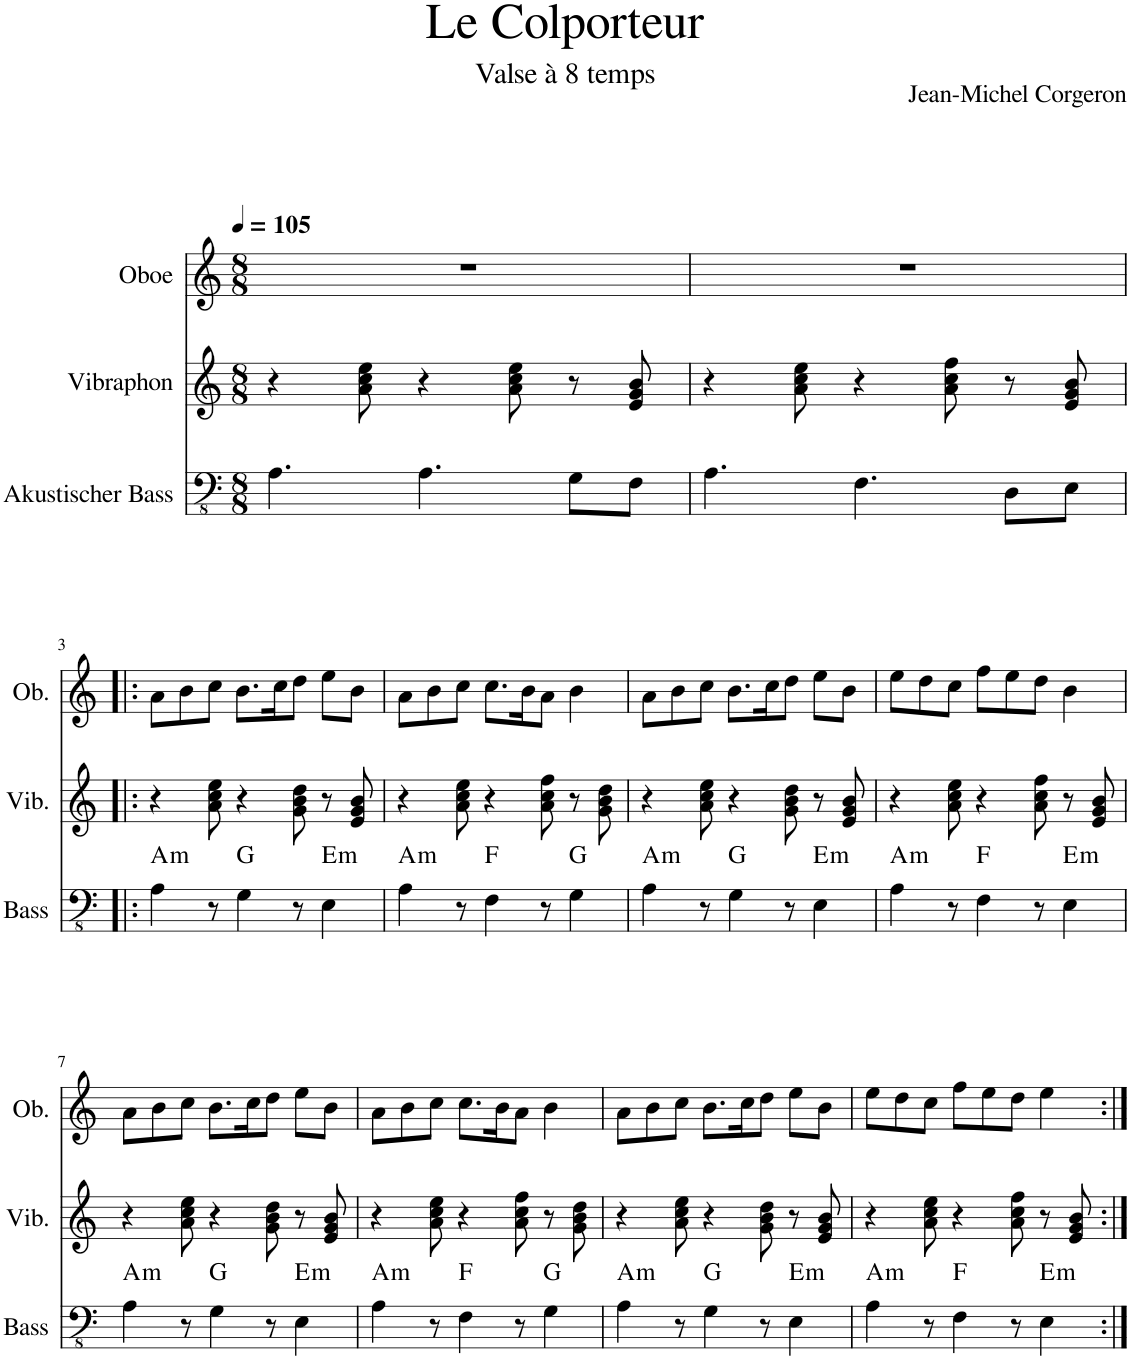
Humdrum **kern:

**kern	**harte	**kern	**kern
*part3	*part3	*part2	*part1
*staff3	*	*staff2	*staff1
*I"Akustischer Bass	*	*I"Vibraphon	*I"Oboe
*I'Bass	*	*I'Vib.	*I'Ob.
*clefFv4	*	*clefG2	*clefG2
*k[]	*	*k[]	*k[]
*M8/8	*	*M8/8	*M8/8
*MM105	*	*MM105	*MM105
=1	=1	=1	=1
4.AA\	.	4r	1r
.	.	8a\ 8cc\ 8ee\	.
4.AA\	.	4r	.
.	.	8a\ 8cc\ 8ee\	.
8GG\L	.	8r	.
8FF\J	.	8e/ 8g/ 8b/	.
=2	=2	=2	=2
4.AA\	.	4r	1r
.	.	8a\ 8cc\ 8ee\	.
4.FF\	.	4r	.
.	.	8a\ 8cc\ 8ff\	.
8DD\L	.	8r	.
8EE\J	.	8e/ 8g/ 8b/	.
!!LO:LB:g=z
=3!|:	=3!|:	=3!|:	=3!|:
!	!LO:H:kt=m	!	!
4AA\	A:min	4r	8a\L
.	.	.	8b\
8r	.	8a\ 8cc\ 8ee\	8cc\J
4GG\	G:maj	4r	8.b\L
.	.	.	16cc\K
8r	.	8g\ 8b\ 8dd\	8dd\J
!	!LO:H:kt=m	!	!
4EE\	E:min	8r	8ee\L
.	.	8e/ 8g/ 8b/	8b\J
=4	=4	=4	=4
!	!LO:H:kt=m	!	!
4AA\	A:min	4r	8a\L
.	.	.	8b\
8r	.	8a\ 8cc\ 8ee\	8cc\J
4FF\	F:maj	4r	8.cc\L
.	.	.	16b\K
8r	.	8a\ 8cc\ 8ff\	8a\J
4GG\	G:maj	8r	4b\
.	.	8g\ 8b\ 8dd\	.
=5	=5	=5	=5
!	!LO:H:kt=m	!	!
4AA\	A:min	4r	8a\L
.	.	.	8b\
8r	.	8a\ 8cc\ 8ee\	8cc\J
4GG\	G:maj	4r	8.b\L
.	.	.	16cc\K
8r	.	8g\ 8b\ 8dd\	8dd\J
!	!LO:H:kt=m	!	!
4EE\	E:min	8r	8ee\L
.	.	8e/ 8g/ 8b/	8b\J
=6	=6	=6	=6
!	!LO:H:kt=m	!	!
4AA\	A:min	4r	8ee\L
.	.	.	8dd\
8r	.	8a\ 8cc\ 8ee\	8cc\J
4FF\	F:maj	4r	8ff\L
.	.	.	8ee\
8r	.	8a\ 8cc\ 8ff\	8dd\J
!	!LO:H:kt=m	!	!
4EE\	E:min	8r	4b\
.	.	8e/ 8g/ 8b/	.
!!LO:LB:g=z
=7	=7	=7	=7
!	!LO:H:kt=m	!	!
4AA\	A:min	4r	8a\L
.	.	.	8b\
8r	.	8a\ 8cc\ 8ee\	8cc\J
4GG\	G:maj	4r	8.b\L
.	.	.	16cc\K
8r	.	8g\ 8b\ 8dd\	8dd\J
!	!LO:H:kt=m	!	!
4EE\	E:min	8r	8ee\L
.	.	8e/ 8g/ 8b/	8b\J
=8	=8	=8	=8
!	!LO:H:kt=m	!	!
4AA\	A:min	4r	8a\L
.	.	.	8b\
8r	.	8a\ 8cc\ 8ee\	8cc\J
4FF\	F:maj	4r	8.cc\L
.	.	.	16b\K
8r	.	8a\ 8cc\ 8ff\	8a\J
4GG\	G:maj	8r	4b\
.	.	8g\ 8b\ 8dd\	.
=9	=9	=9	=9
!	!LO:H:kt=m	!	!
4AA\	A:min	4r	8a\L
.	.	.	8b\
8r	.	8a\ 8cc\ 8ee\	8cc\J
4GG\	G:maj	4r	8.b\L
.	.	.	16cc\K
8r	.	8g\ 8b\ 8dd\	8dd\J
!	!LO:H:kt=m	!	!
4EE\	E:min	8r	8ee\L
.	.	8e/ 8g/ 8b/	8b\J
=10	=10	=10	=10
!	!LO:H:kt=m	!	!
4AA\	A:min	4r	8ee\L
.	.	.	8dd\
8r	.	8a\ 8cc\ 8ee\	8cc\J
4FF\	F:maj	4r	8ff\L
.	.	.	8ee\
8r	.	8a\ 8cc\ 8ff\	8dd\J
!	!LO:H:kt=m	!	!
4EE\	E:min	8r	4ee\
.	.	8e/ 8g/ 8b/	.
=:|!	=:|!	=:|!	=:|!
*-	*-	*-	*-
